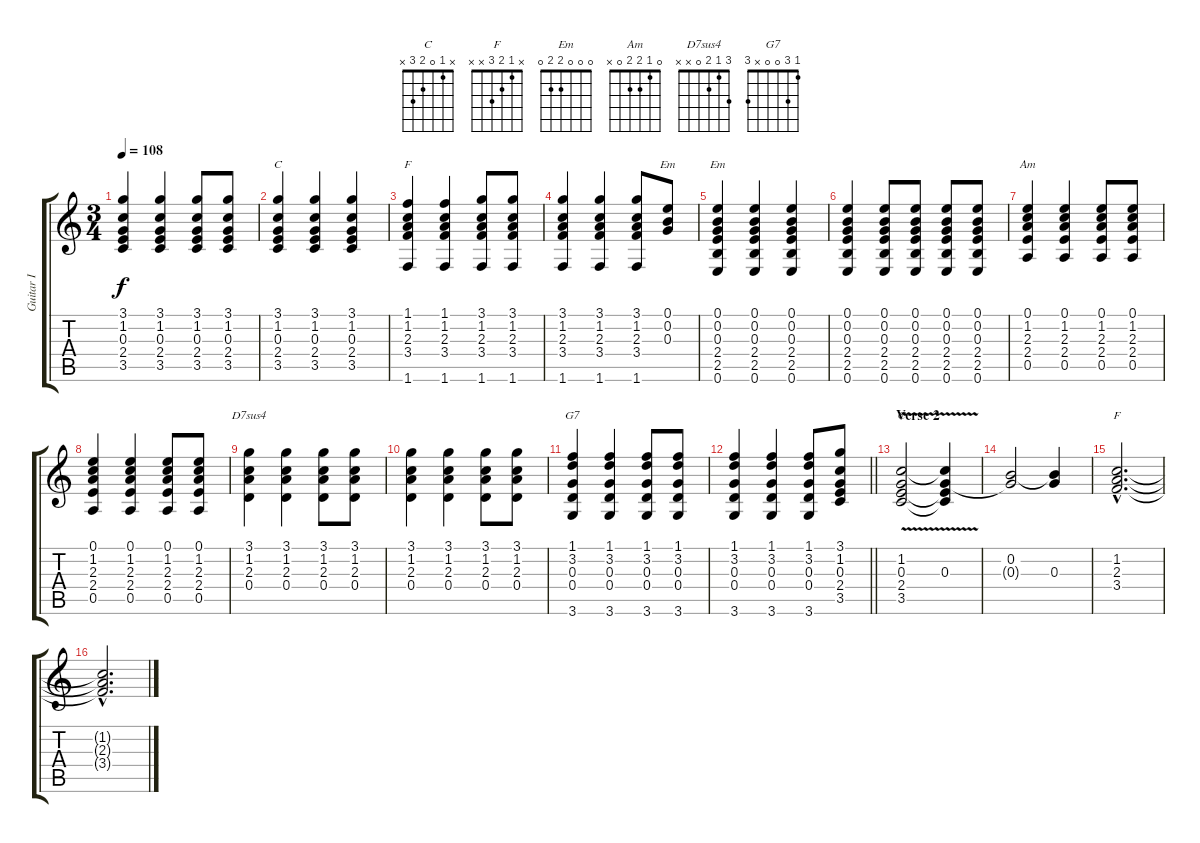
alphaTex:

\track ("Guitar I" "Guitar I") {instrument acousticguitarnylon}
\staff {score tabs}
\tuning (E4 B3 G3 D3 A2 E2) {hide}
\chord ("C" 3 1 0 2 3 x)
\chord ("F" 1 1 2 3 x 1) {barre 1}
\chord ("Em" 0 0 0 x x x)
\chord ("Em" 0 0 0 2 2 0)
\chord ("Am" 0 1 2 2 0 x)
\chord ("D7sus4" 3 1 2 0 x x)
\chord ("G7" 1 3 0 0 x 3)
\chord ("C" x 1 0 2 3 x)
\chord ("F" x 1 2 3 x x)
\ts (3 4)
\tempo 108
\clef g2
\ks c
(3.1 1.2 0.3 2.4 3.5).4{dy f} (3.1 1.2 0.3 2.4 3.5).4 (3.1 1.2 0.3 2.4 3.5).8 (3.1 1.2 0.3 2.4 3.5).8 |
(3.1 1.2 0.3 2.4 3.5).4{ch "C"} (3.1 1.2 0.3 2.4 3.5).4 (3.1 1.2 0.3 2.4 3.5).4 |
(1.1 1.2 2.3 3.4 1.6).4{ch "F"} (1.1 1.2 2.3 3.4 1.6).4 (3.1 1.2 2.3 3.4 1.6).8 (3.1 1.2 2.3 3.4 1.6).8 |
(3.1 1.2 2.3 3.4 1.6).4 (3.1 1.2 2.3 3.4 1.6).4 (3.1 1.2 2.3 3.4 1.6).8 (0.1 0.2 0.3).8{ch "Em"} |
(0.1 0.2 0.3 2.4 2.5 0.6).4{ch "Em"} (0.1 0.2 0.3 2.4 2.5 0.6).4 (0.1 0.2 0.3 2.4 2.5 0.6).4 |
(0.1 0.2 0.3 2.4 2.5 0.6).4 (0.1 0.2 0.3 2.4 2.5 0.6).8 (0.1 0.2 0.3 2.4 2.5 0.6).8 (0.1 0.2 0.3 2.4 2.5 0.6).8 (0.1 0.2 0.3 2.4 2.5 0.6).8 |
(0.1 1.2 2.3 2.4 0.5).4{ch "Am"} (0.1 1.2 2.3 2.4 0.5).4 (0.1 1.2 2.3 2.4 0.5).8 (0.1 1.2 2.3 2.4 0.5).8 |
(0.1 1.2 2.3 2.4 0.5).4 (0.1 1.2 2.3 2.4 0.5).4 (0.1 1.2 2.3 2.4 0.5).8 (0.1 1.2 2.3 2.4 0.5).8 |
(3.1 1.2 2.3 0.4).4{ch "D7sus4"} (3.1 1.2 2.3 0.4).4 (3.1 1.2 2.3 0.4).8 (3.1 1.2 2.3 0.4).8 |
(3.1 1.2 2.3 0.4).4 (3.1 1.2 2.3 0.4).4 (3.1 1.2 2.3 0.4).8 (3.1 1.2 2.3 0.4).8 |
(1.1 3.2 0.3 0.4 3.6).4{ch "G7"} (1.1 3.2 0.3 0.4 3.6).4 (1.1 3.2 0.3 0.4 3.6).8 (1.1 3.2 0.3 0.4 3.6).8 |
\barLineRight lightlight
(1.1 3.2 0.3 0.4 3.6).4 (1.1 3.2 0.3 0.4 3.6).4 (1.1 3.2 0.3 0.4 3.6).8 (3.1 1.2 0.3 2.4 3.5).8 |
\section ("" "Verse 2")
(1.2{v} 0.3{v} 2.4{v} 3.5{v}).2{ch "C"} (1.2{t} 0.3 2.4{t} 3.5{t}).4 |
(0.2 0.3{t}).2 (0.2{t} 0.3).4 |
(1.2{hac} 2.3{hac} 3.4{hac}).2{d ch "F"} |
(1.2{hac t} 2.3{hac t} 3.4{hac t}).2{d}
